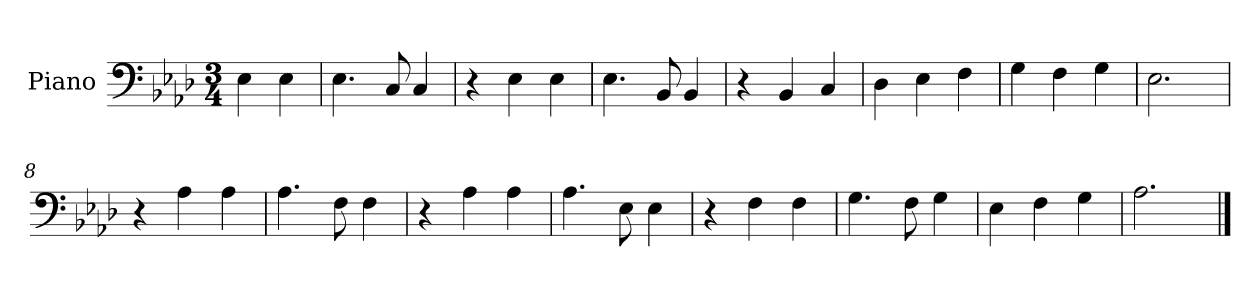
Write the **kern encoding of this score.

**kern
*part1
*staff1
*I"Piano
*I'Pno.
*clefF4
*k[b-e-a-d-]
*M3/4
*MM120
=
4E-\
4E-\
=1
4.E-\
8C/
4C/
=2
4r
4E-\
4E-\
=3
4.E-\
8BB-/
4BB-/
=4
4r
4BB-/
4C/
=5
4D-\
4E-\
4F\
=6
4G\
4F\
4G\
=7
2.E-\
=8
4r
4A-\
4A-\
=9
4.A-\
8F\
4F\
=10
4r
4A-\
4A-\
=11
4.A-\
8E-\
4E-\
!!LO:LB:g=z
=12
4r
4F\
4F\
=13
4.G\
8F\
4G\
=14
4E-\
4F\
4G\
=15
2.A-\
==
*-
